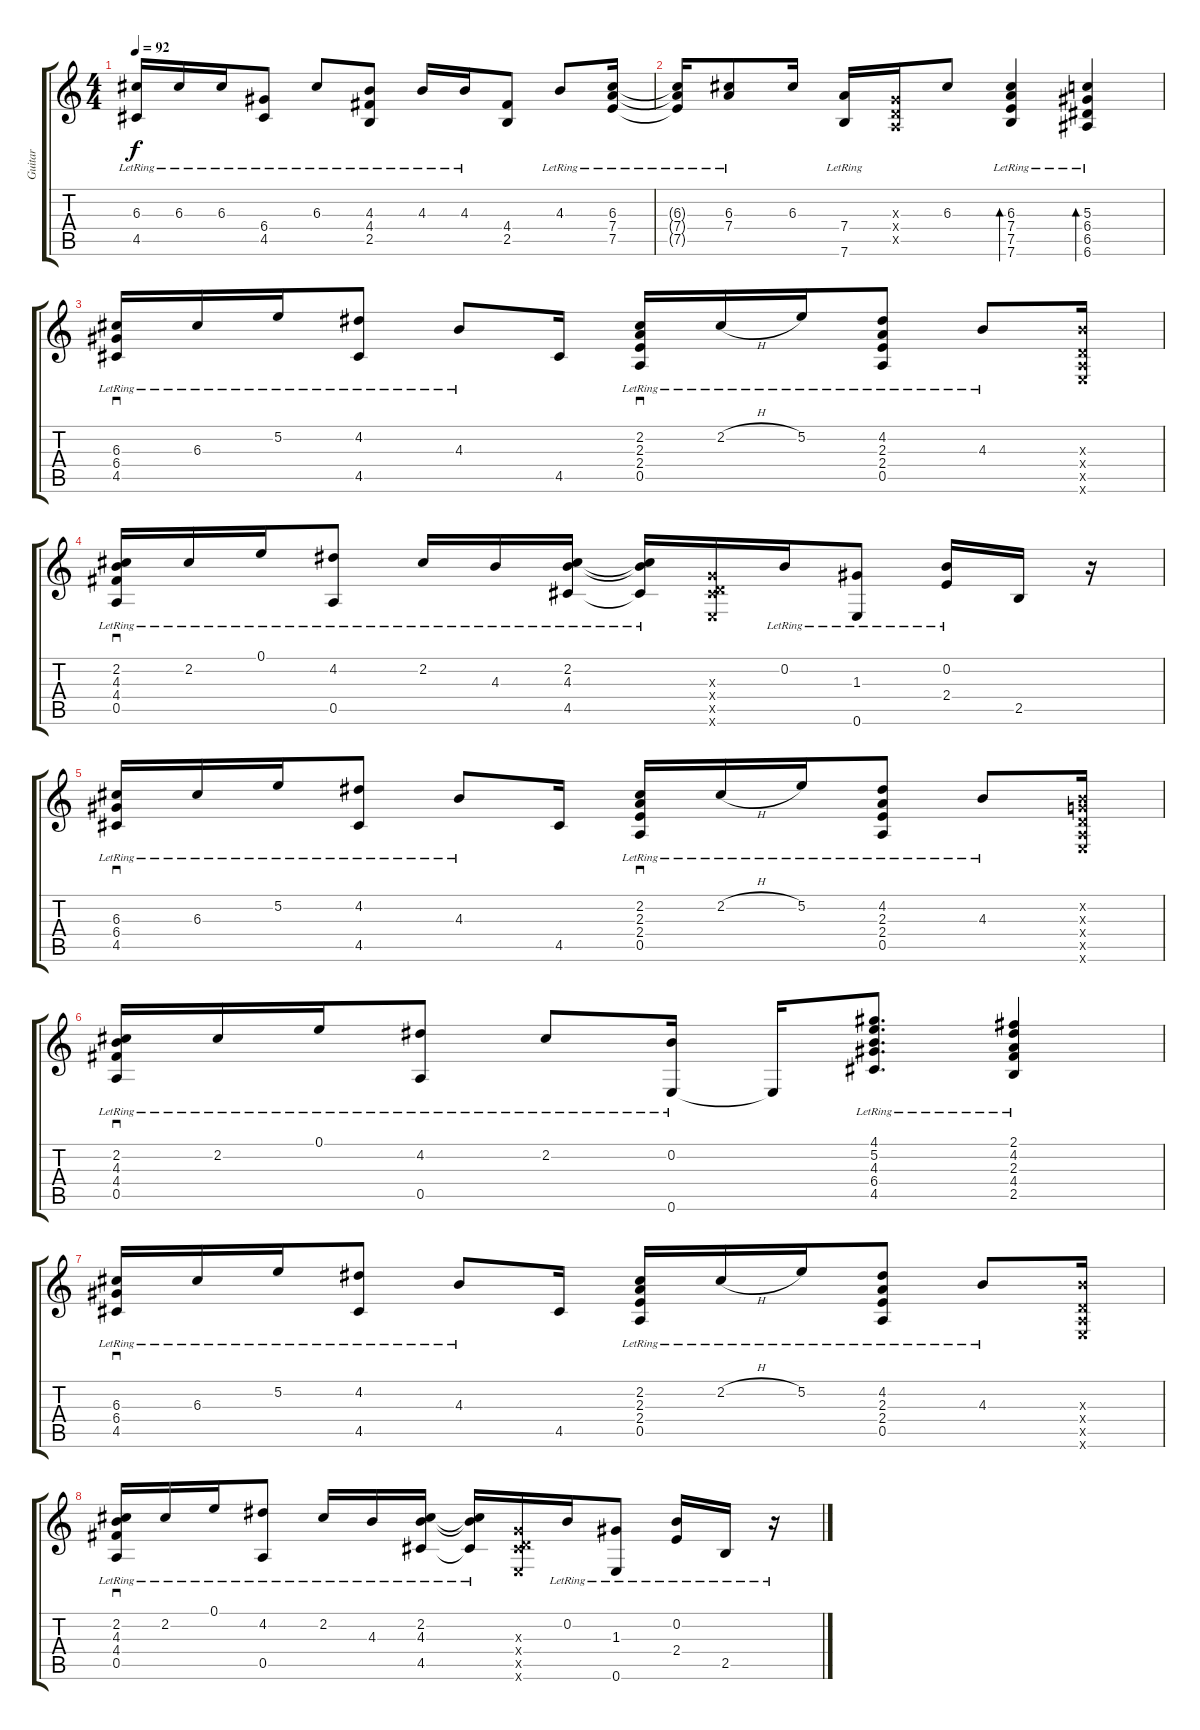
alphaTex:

\track ("Guitar" "Guitar") {instrument acousticguitarsteel}
\staff {score tabs}
\tuning (E4 B3 G3 D3 A2 E2) {hide}
\ts (4 4)
\tempo 92
\clef g2
\ks c
(6.3{lr t} 4.5{lr t}).16{dy f} 6.3{lr}.16 6.3{lr}.16 (6.4{lr} 4.5).8 6.3{lr}.8 (4.3{lr} 4.4{lr} 2.5{lr}).8 4.3{lr}.16 4.3{lr}.16 (4.4 2.5).8 4.3{lr}.8 (6.3{lr} 7.4{lr} 7.5).16 |
(6.3{lr t} 7.4{lr t} 7.5{t}).16 (6.3{lr} 7.4).8 6.3.16 (7.4 7.6{lr}).16 (0.3{x} 0.4{x} 0.5{x}).16 6.3.8 (6.3{lr} 7.4{lr} 7.5 7.6{lr}).4{bd 30} (5.3{lr} 6.4{lr} 6.5 6.6).4{bd 30} |
(6.3{lr} 6.4{lr} 4.5{lr}).16{sd} 6.3{lr}.16 5.2{lr}.16 (4.2{lr} 4.5{lr}).8 4.3{lr}.8 4.5.16 (2.2{lr} 2.3{lr} 2.4{lr} 0.5{lr}).16{sd} 2.2{h lr}.16 5.2{lr}.16 (4.2{lr} 2.3{lr} 2.4{lr} 0.5{lr}).8 4.3{lr}.8 (4.3{x} 0.4{x} 0.5{x} 0.6{x}).16 |
(2.2{lr} 4.3{lr} 4.4{lr} 0.5{lr}).16{sd} 2.2{lr}.16 0.1{lr}.16 (4.2{lr} 0.5{lr}).8 2.2{lr}.16 4.3{lr}.16 (2.2{lr} 4.3{lr} 4.5{lr}).16 (2.2{lr t} 4.3{lr t} 4.5{lr t}).16 (0.3{x} 0.4{x} 4.5{x} 0.6{x}).16 0.2{lr}.16 (1.3{lr} 0.6{lr}).8 (0.2{lr} 2.4{lr}).16 2.5.16 r.16 |
(6.3{lr} 6.4{lr} 4.5{lr}).16{sd} 6.3{lr}.16 5.2{lr}.16 (4.2{lr} 4.5{lr}).8 4.3{lr}.8 4.5.16 (2.2{lr} 2.3{lr} 2.4{lr} 0.5{lr}).16{sd} 2.2{h lr}.16 5.2{lr}.16 (4.2{lr} 2.3{lr} 2.4{lr} 0.5{lr}).8 4.3{lr}.8 (0.2{x} 0.3{x} 0.4{x} 0.5{x} 0.6{x}).16 |
(2.2{lr} 4.3{lr} 4.4{lr} 0.5{lr}).16{sd} 2.2{lr}.16 0.1{lr}.16 (4.2{lr} 0.5{lr}).8 2.2{lr}.8 (0.2 0.6{lr}).16 0.6{t}.16 (4.1{lr} 5.2{lr} 4.3{lr} 6.4{lr} 4.5{lr}).8{d} (2.1{lr} 4.2{lr} 2.3{lr} 4.4{lr} 2.5{lr}).4 |
(6.3{lr} 6.4{lr} 4.5{lr}).16{sd} 6.3{lr}.16 5.2{lr}.16 (4.2{lr} 4.5{lr}).8 4.3{lr}.8 4.5.16 (2.2{lr} 2.3{lr} 2.4{lr} 0.5{lr}).16 2.2{h lr}.16 5.2{lr}.16 (4.2{lr} 2.3{lr} 2.4{lr} 0.5{lr}).8 4.3{lr}.8 (4.3{x} 0.4{x} 0.5{x} 0.6{x}).16 |
(2.2{lr} 4.3{lr} 4.4{lr} 0.5{lr}).16{sd} 2.2{lr}.16 0.1{lr}.16 (4.2{lr} 0.5{lr}).8 2.2{lr}.16 4.3{lr}.16 (2.2{lr} 4.3{lr} 4.5{lr}).16 (2.2{lr t} 4.3{lr t} 4.5{lr t}).16 (0.3{x} 0.4{x} 4.5{x} 0.6{x}).16 0.2{lr}.16 (1.3{lr} 0.6{lr}).8 (0.2{lr} 2.4{lr}).16 2.5{lr}.16 r.16
